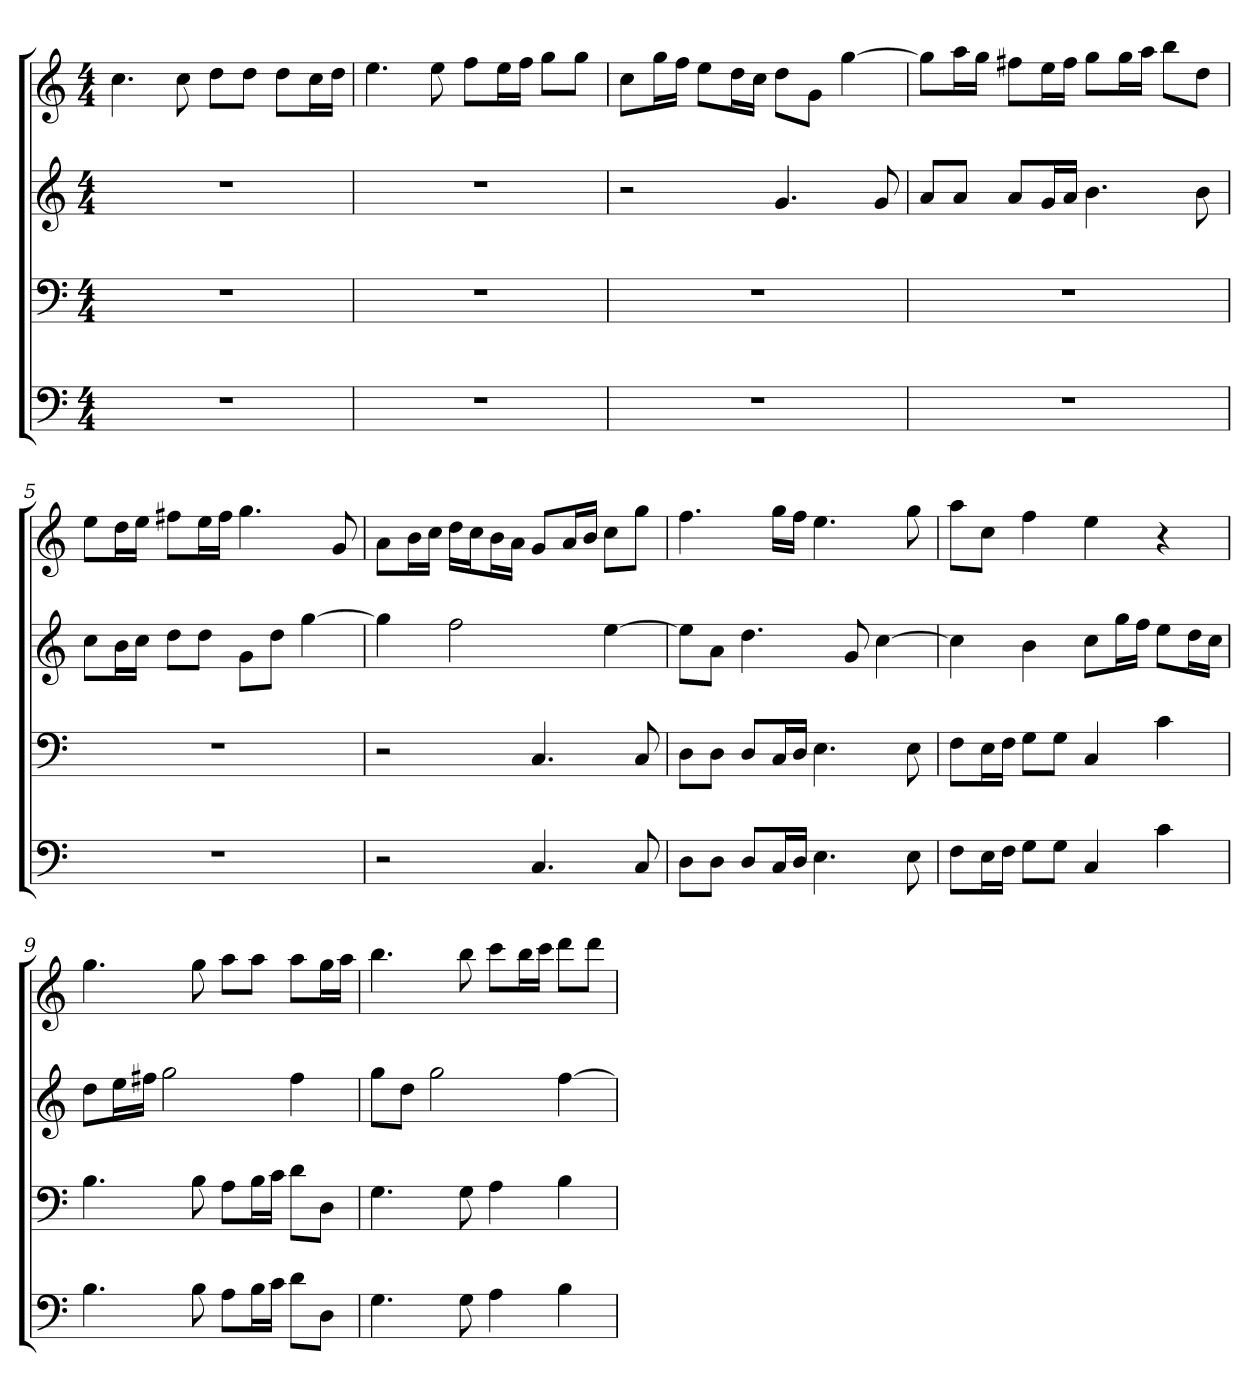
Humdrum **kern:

**kern	**kern	**kern	**kern
*part4	*part3	*part2	*part1
*staff4	*staff3	*staff2	*staff1
*k[]	*k[]	*k[]	*k[]
*C:	*C:	*C:	*C:
*M4/4	*M4/4	*M4/4	*M4/4
=1	=1	=1	=1
1r	1r	1r	4.cc
.	.	.	8cc
.	.	.	8ddL
.	.	.	8ddJ
.	.	.	8ddL
.	.	.	16ccL
.	.	.	16ddJJ
=2	=2	=2	=2
1r	1r	1r	4.ee
.	.	.	8ee
.	.	.	8ffL
.	.	.	16eeL
.	.	.	16ffJJ
.	.	.	8ggL
.	.	.	8ggJ
=3	=3	=3	=3
1r	1r	2r	8ccL
.	.	.	16ggL
.	.	.	16ffJJ
.	.	.	8eeL
.	.	.	16ddL
.	.	.	16ccJJ
.	.	4.g	8ddL
.	.	.	8gJ
.	.	.	[4gg
.	.	8g	.
=4	=4	=4	=4
1r	1r	8aL	8ggL]
.	.	8aJ	16aaL
.	.	.	16ggJJ
.	.	8aL	8ff#XL
.	.	16gL	16eeL
.	.	16aJJ	16ff#JJ
.	.	4.b	8ggL
.	.	.	16ggL
.	.	.	16aaJJ
.	.	.	8bbL
.	.	8b	8ddJ
=5	=5	=5	=5
1r	1r	8ccL	8eeL
.	.	16bL	16ddL
.	.	16ccJJ	16eeJJ
.	.	8ddL	8ff#XL
.	.	8ddJ	16eeL
.	.	.	16ff#JJ
.	.	8gL	4.gg
.	.	8ddJ	.
.	.	[4gg	.
.	.	.	8g
=6	=6	=6	=6
2r	2r	4gg]	8aL
.	.	.	16bL
.	.	.	16ccJJ
.	.	2ff	16ddLL
.	.	.	16ccJ
.	.	.	16bL
.	.	.	16aJJ
4.C	4.C	.	8gL
.	.	.	16aL
.	.	.	16bJJ
.	.	[4ee	8ccL
8C	8C	.	8ggJ
=7	=7	=7	=7
8DL	8DL	8eeL]	4.ff
8DJ	8DJ	8aJ	.
8DL	8DL	4.dd	.
16CL	16CL	.	16ggLL
16DJJ	16DJJ	.	16ffJJ
4.E	4.E	.	4.ee
.	.	8g	.
.	.	[4cc	.
8E	8E	.	8gg
=8	=8	=8	=8
8FL	8FL	4cc]	8aaL
16EL	16EL	.	8ccJ
16FJJ	16FJJ	.	.
8GL	8GL	4b	4ff
8GJ	8GJ	.	.
4C	4C	8ccL	4ee
.	.	16ggL	.
.	.	16ffJJ	.
4c	4c	8eeL	4r
.	.	16ddL	.
.	.	16ccJJ	.
=9	=9	=9	=9
4.B	4.B	8ddL	4.gg
.	.	16eeL	.
.	.	16ff#XJJ	.
.	.	2gg	.
8B	8B	.	8gg
8AL	8AL	.	8aaL
16BL	16BL	.	8aaJ
16cJJ	16cJJ	.	.
8dL	8dL	4ff#	8aaL
8DJ	8DJ	.	16ggL
.	.	.	16aaJJ
=10	=10	=10	=10
4.G	4.G	8ggL	4.bb
.	.	8ddJ	.
.	.	2gg	.
8G	8G	.	8bb
4A	4A	.	8cccL
.	.	.	16bbL
.	.	.	16cccJJ
4B	4B	[4ff	8dddL
.	.	.	8dddJ
=	=	=	=
*-	*-	*-	*-
